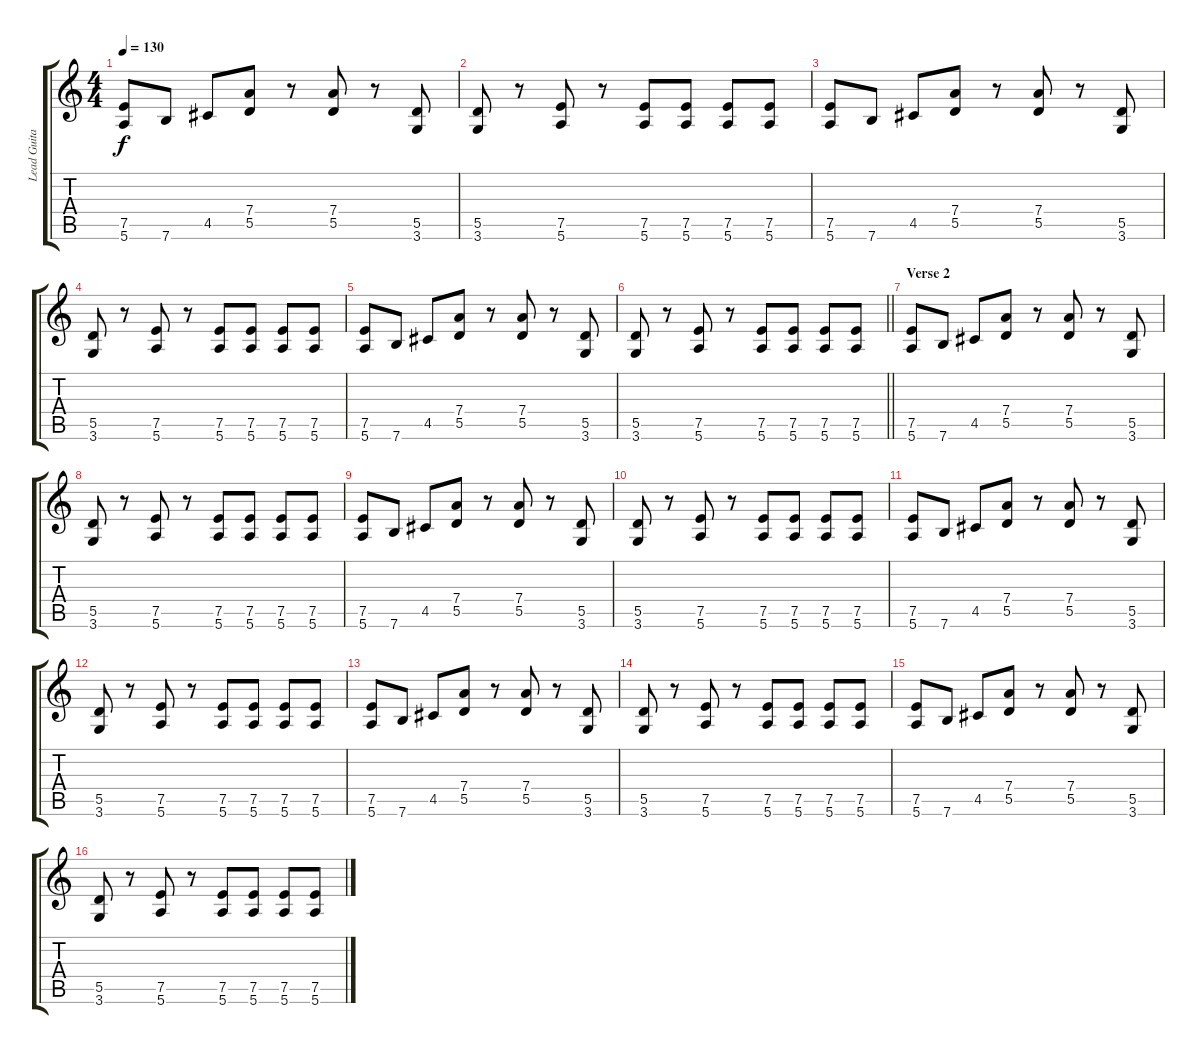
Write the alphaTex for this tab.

\track ("Lead Guitar" "Lead Guita") {instrument electricguitarclean}
\staff {score tabs}
\tuning (E4 B3 G3 D3 A2 E2) {hide}
\ts (4 4)
\tempo 130
\clef g2
\ks c
(7.5 5.6).8{dy f} 7.6.8 4.5.8 (7.4 5.5).8 r.8 (7.4 5.5).8 r.8 (5.5 3.6).8 |
(5.5 3.6).8 r.8 (7.5 5.6).8 r.8 (7.5 5.6).8 (7.5 5.6).8 (7.5 5.6).8 (7.5 5.6).8 |
(7.5 5.6).8 7.6.8 4.5.8 (7.4 5.5).8 r.8 (7.4 5.5).8 r.8 (5.5 3.6).8 |
(5.5 3.6).8 r.8 (7.5 5.6).8 r.8 (7.5 5.6).8 (7.5 5.6).8 (7.5 5.6).8 (7.5 5.6).8 |
(7.5 5.6).8 7.6.8 4.5.8 (7.4 5.5).8 r.8 (7.4 5.5).8 r.8 (5.5 3.6).8 |
\barLineRight lightlight
(5.5 3.6).8 r.8 (7.5 5.6).8 r.8 (7.5 5.6).8 (7.5 5.6).8 (7.5 5.6).8 (7.5 5.6).8 |
\section ("" "Verse 2")
(7.5 5.6).8 7.6.8 4.5.8 (7.4 5.5).8 r.8 (7.4 5.5).8 r.8 (5.5 3.6).8 |
(5.5 3.6).8 r.8 (7.5 5.6).8 r.8 (7.5 5.6).8 (7.5 5.6).8 (7.5 5.6).8 (7.5 5.6).8 |
(7.5 5.6).8 7.6.8 4.5.8 (7.4 5.5).8 r.8 (7.4 5.5).8 r.8 (5.5 3.6).8 |
(5.5 3.6).8 r.8 (7.5 5.6).8 r.8 (7.5 5.6).8 (7.5 5.6).8 (7.5 5.6).8 (7.5 5.6).8 |
(7.5 5.6).8 7.6.8 4.5.8 (7.4 5.5).8 r.8 (7.4 5.5).8 r.8 (5.5 3.6).8 |
(5.5 3.6).8 r.8 (7.5 5.6).8 r.8 (7.5 5.6).8 (7.5 5.6).8 (7.5 5.6).8 (7.5 5.6).8 |
(7.5 5.6).8 7.6.8 4.5.8 (7.4 5.5).8 r.8 (7.4 5.5).8 r.8 (5.5 3.6).8 |
(5.5 3.6).8 r.8 (7.5 5.6).8 r.8 (7.5 5.6).8 (7.5 5.6).8 (7.5 5.6).8 (7.5 5.6).8 |
(7.5 5.6).8 7.6.8 4.5.8 (7.4 5.5).8 r.8 (7.4 5.5).8 r.8 (5.5 3.6).8 |
(5.5 3.6).8 r.8 (7.5 5.6).8 r.8 (7.5 5.6).8 (7.5 5.6).8 (7.5 5.6).8 (7.5 5.6).8
